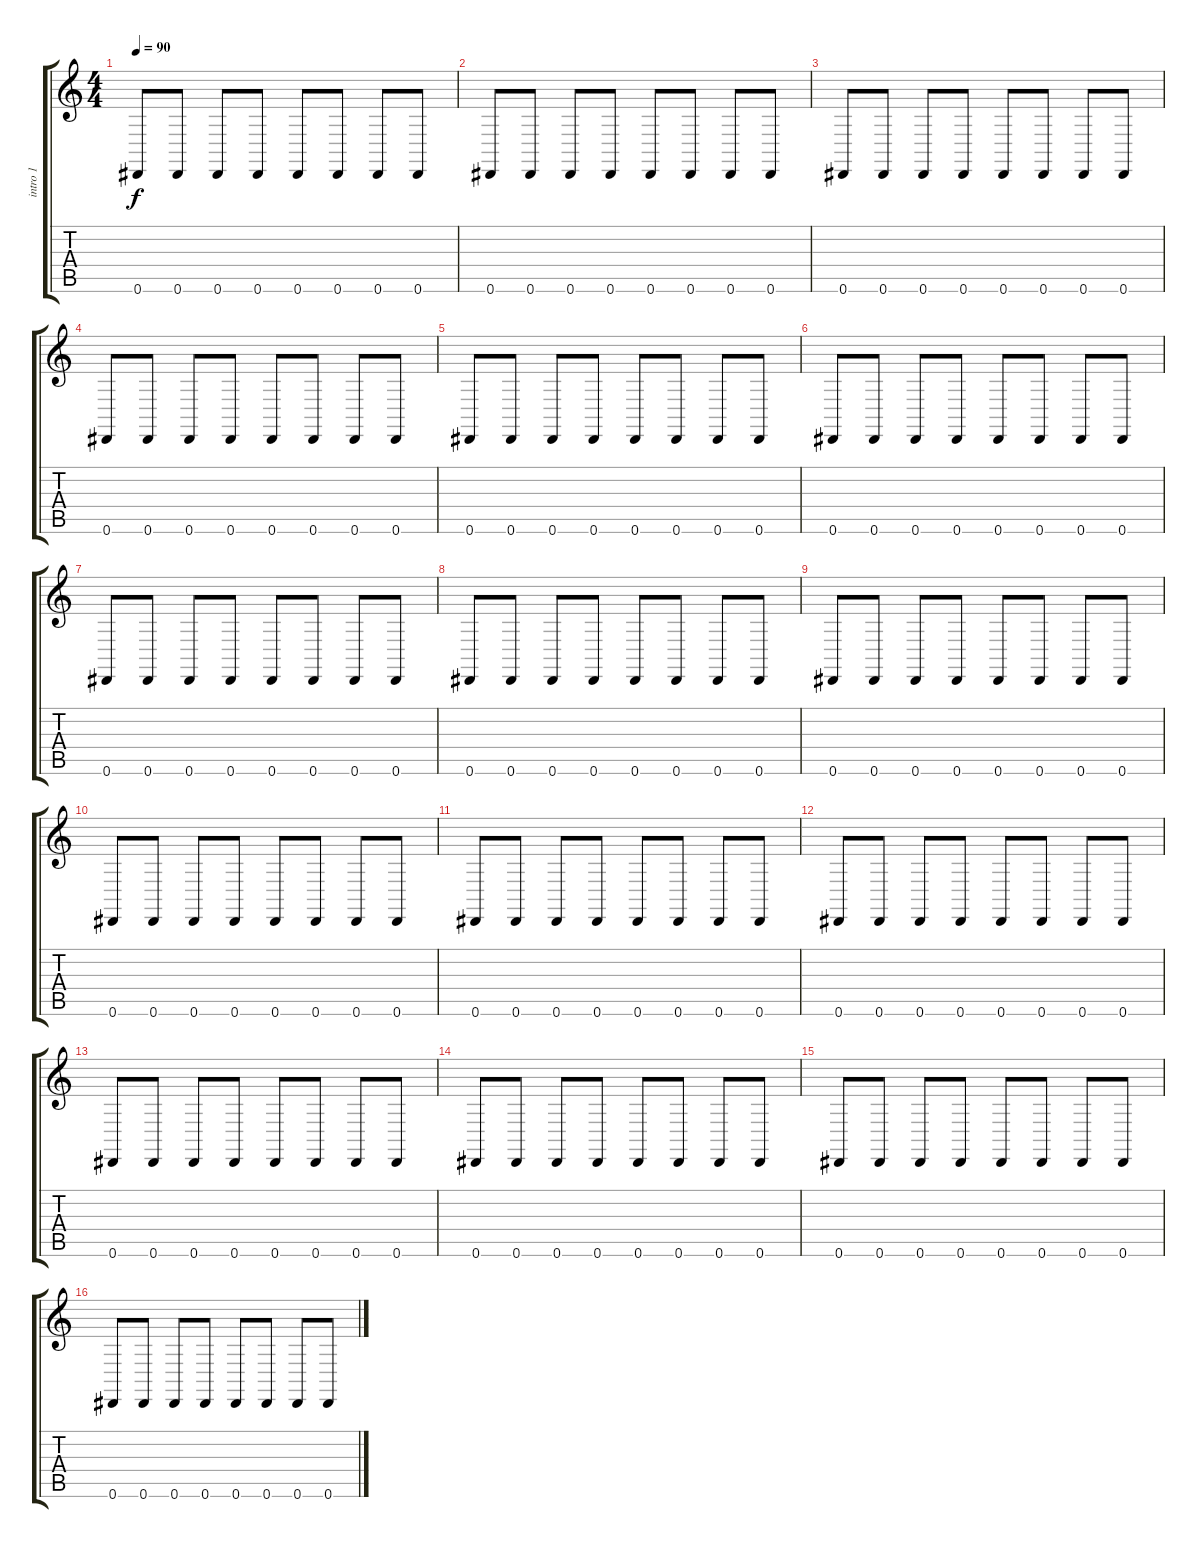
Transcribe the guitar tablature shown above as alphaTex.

\track ("intro 1" "intro 1") {instrument pizzicatostrings}
\staff {score tabs}
\tuning (Eb4 Bb3 Gb3 Db3 Ab2 Eb2) {hide}
\ts (4 4)
\tempo 90
\clef g2
\ks c
0.6.8{dy f instrument pizzicatostrings} 0.6.8 0.6.8 0.6.8 0.6.8 0.6.8 0.6.8 0.6.8 |
0.6.8 0.6.8 0.6.8 0.6.8 0.6.8 0.6.8 0.6.8 0.6.8 |
0.6.8 0.6.8 0.6.8 0.6.8 0.6.8 0.6.8 0.6.8 0.6.8 |
0.6.8 0.6.8 0.6.8 0.6.8 0.6.8 0.6.8 0.6.8 0.6.8 |
0.6.8 0.6.8 0.6.8 0.6.8 0.6.8 0.6.8 0.6.8 0.6.8 |
0.6.8 0.6.8 0.6.8 0.6.8 0.6.8 0.6.8 0.6.8 0.6.8 |
0.6.8 0.6.8 0.6.8 0.6.8 0.6.8 0.6.8 0.6.8 0.6.8 |
0.6.8 0.6.8 0.6.8 0.6.8 0.6.8 0.6.8 0.6.8 0.6.8 |
0.6.8 0.6.8 0.6.8 0.6.8 0.6.8 0.6.8 0.6.8 0.6.8 |
0.6.8 0.6.8 0.6.8 0.6.8 0.6.8 0.6.8 0.6.8 0.6.8 |
0.6.8 0.6.8 0.6.8 0.6.8 0.6.8 0.6.8 0.6.8 0.6.8 |
0.6.8 0.6.8 0.6.8 0.6.8 0.6.8 0.6.8 0.6.8 0.6.8 |
0.6.8 0.6.8 0.6.8 0.6.8 0.6.8 0.6.8 0.6.8 0.6.8 |
0.6.8 0.6.8 0.6.8 0.6.8 0.6.8 0.6.8 0.6.8 0.6.8 |
0.6.8 0.6.8 0.6.8 0.6.8 0.6.8 0.6.8 0.6.8 0.6.8 |
0.6.8 0.6.8 0.6.8 0.6.8 0.6.8 0.6.8 0.6.8 0.6.8
